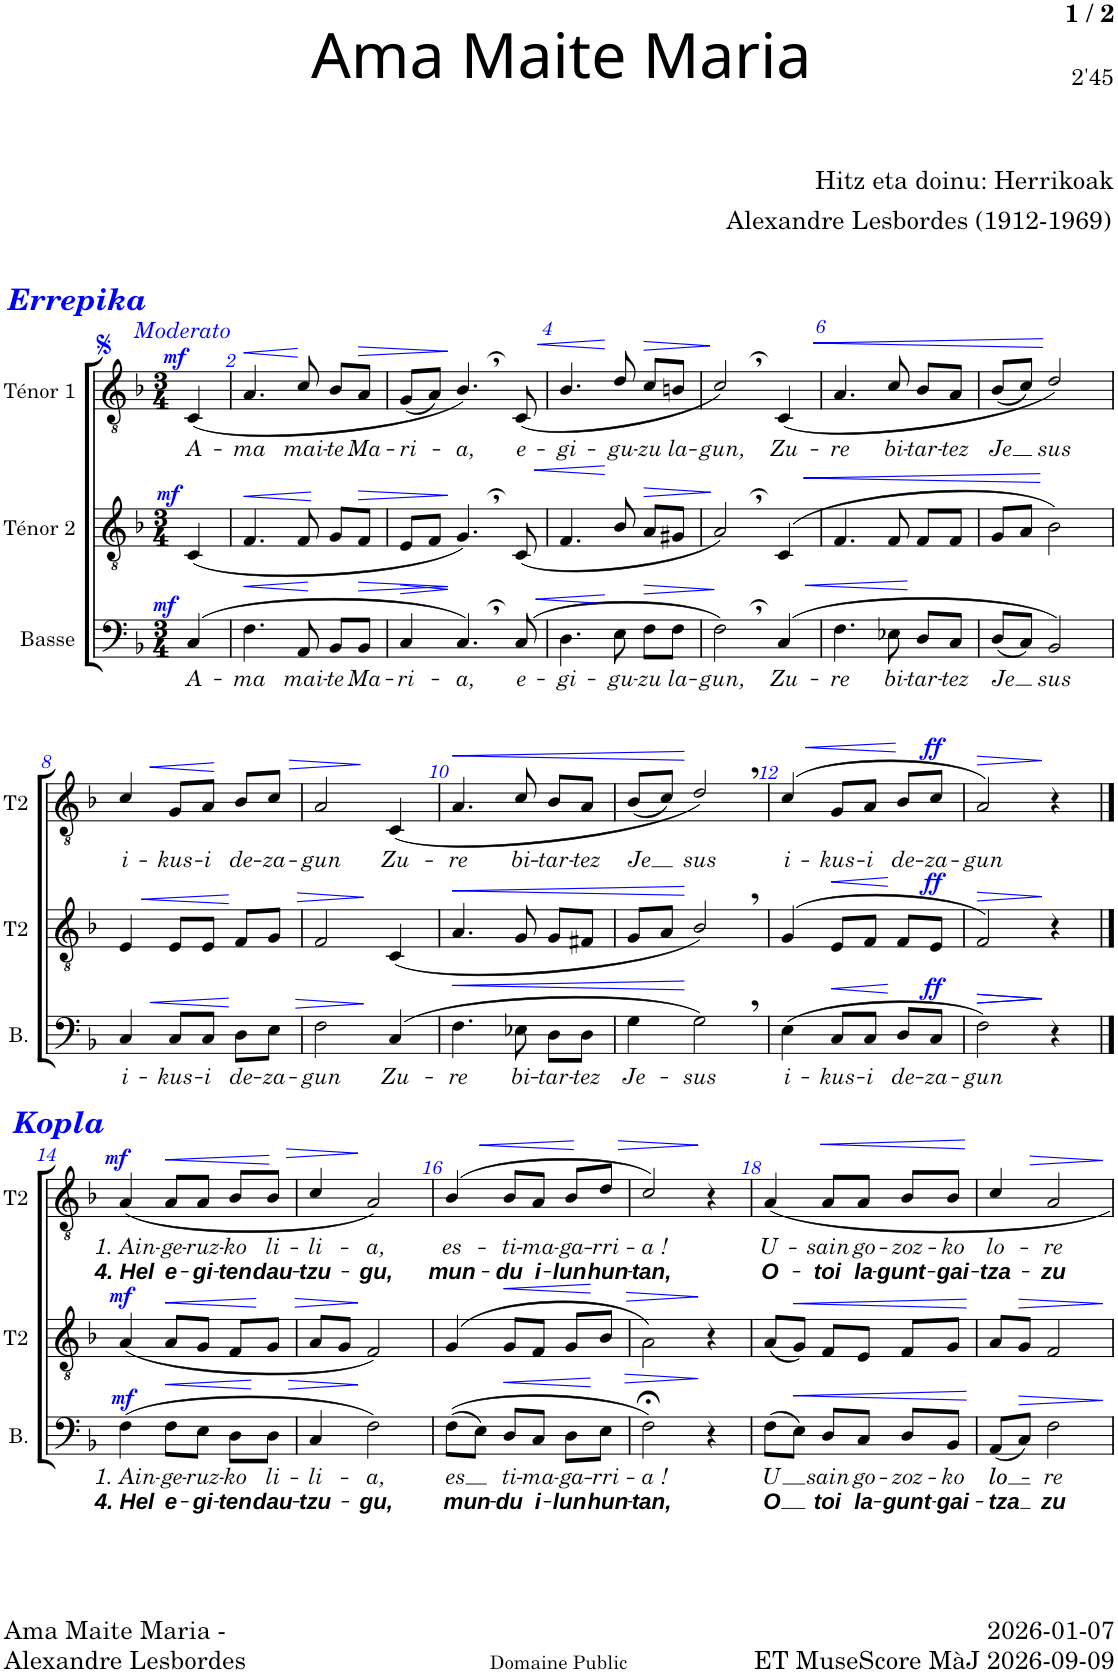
**kern	**text	**text	**dynam	**kern	**dynam	**kern	**text	**text	**dynam
*part3	*part3	*part3	*part3	*part2	*part2	*part1	*part1	*part1	*part1
*staff3	*staff3	*staff3	*staff3	*staff2	*staff2	*staff1	*staff1	*staff1	*staff1
*I"Basse	*	*	*	*I"Ténor 2	*	*I"Ténor 1	*	*	*
*I'B.	*	*	*	*I'T2	*	*I'T2	*	*	*
*clefF4	*	*	*	*clefGv2	*	*clefGv2	*	*	*
*k[b-]	*	*	*	*k[b-]	*	*k[b-]	*	*	*
*M3/4	*	*	*	*M3/4	*	*M3/4	*	*	*
=1	=1	=1	=1	=1	=1	=1	=1	=1	=1
!	!	!	!	!	!	!LO:TX:a:i:color=#0000FF:t=Moderato	!	!	!
!	!	!	!	!	!	!LO:TX:a:Bi:color=#0000FF:t=Errepika	!	!	!
!	!LO:LY:b	!	!LO:DY:a	!	!LO:DY:a	!	!LO:LY:b	!	!LO:DY:a
(4C/	A-	.	mf	(4C/	mf	(4C/	A-	.	mf
=2	=2	=2	=2	=2	=2	=2	=2	=2	=2
!	!LO:LY:b	!	!LO:HP:b	!	!LO:HP:b	!	!LO:LY:b	!	!LO:HP:b
4.F\	-ma	.	<	4.F/	<	4.A/	-ma	.	<
!	!LO:LY:b	!	!	!	!	!	!LO:LY:b	!	!
8AA/	mai-	.	[	8F/	[	8c/	mai-	.	.
!	!LO:LY:b	!	!	!	!	!	!LO:LY:b	!	!
8BB-/L	-te	.	.	8G/L	.	8B-/L	-te	.	[
!	!LO:LY:b	!	!LO:HP:b	!	!LO:HP:b	!	!LO:LY:b	!	!LO:HP:b
8BB-/J	Ma-	.	>	8F/J	>	8A/J	Ma-	.	>
=3	=3	=3	=3	=3	=3	=3	=3	=3	=3
!	!LO:LY:b	!	!LO:HP:b	!	!	!	!LO:LY:b	!	!
4C/	-ri-	.	>	8E/L	.	(8G/L	-ri-	.	.
.	.	.	.	8F/J	.	8A/J)	.	.	.
!	!LO:LY:b	!	!	!	!	!	!LO:LY:b	!	!
4.C,/)	-a,	.	] ]	4.G,/)	]	4.B-,/)	-a,	.	]
!	!LO:LY:b	!	!LO:HP:b	!	!LO:HP:b	!	!LO:LY:b	!	!LO:HP:b
(8C/	e-	.	<	(8C/	<	(8C/	e-	.	<
=4	=4	=4	=4	=4	=4	=4	=4	=4	=4
!	!LO:LY:b	!	!	!	!	!	!LO:LY:b	!	!
4.D\	-gi-	.	.	4.F/	.	4.B-/	-gi-	.	.
!	!LO:LY:b	!	!	!	!	!	!LO:LY:b	!	!
8E\	-gu-	.	[	8B-/	[	8d/	-gu-	.	[
!	!LO:LY:b	!	!LO:HP:b	!	!LO:HP:b	!	!LO:LY:b	!	!LO:HP:b
8F\L	-zu	.	>	8A/L	>	8c/L	-zu	.	>
!	!LO:LY:b	!	!	!	!	!	!LO:LY:b	!	!
8F\J	la-	.	.	8G#X/J	.	8Bn/J	la-	.	.
.	.	.	]	.	]	.	.	.	]
=5	=5	=5	=5	=5	=5	=5	=5	=5	=5
!	!LO:LY:b	!	!	!	!	!	!LO:LY:b	!	!
2F,\)	-gun,	.	.	2A,/)	.	2c,/)	-gun,	.	.
!	!LO:LY:b	!	!LO:HP:b	!	!LO:HP:b	!	!LO:LY:b	!	!LO:HP:b
(4C/	Zu-	.	<	(4C/	<	(4C/	Zu-	.	<
=6	=6	=6	=6	=6	=6	=6	=6	=6	=6
!	!LO:LY:b	!	!	!	!	!	!LO:LY:b	!	!
4.F\	-re	.	.	4.F/	.	4.A/	-re	.	.
!	!LO:LY:b	!	!	!	!	!	!LO:LY:b	!	!
8E-X\	bi-	.	.	8F/	.	8c/	bi-	.	.
!	!LO:LY:b	!	!	!	!	!	!LO:LY:b	!	!
8D/L	-tar-	.	[	8F/L	.	8B-/L	-tar-	.	.
!	!LO:LY:b	!	!	!	!	!	!LO:LY:b	!	!
8C/J	-tez	.	.	8F/J	.	8A/J	-tez	.	.
=7	=7	=7	=7	=7	=7	=7	=7	=7	=7
!	!LO:LY:b	!	!	!	!	!	!LO:LY:b	!	!
(8D/L	Je	.	.	8G/L	.	(8B-/L	Je	.	.
8C/J)	.	.	.	8A/J	.	8c/J)	.	.	[
!	!LO:LY:b	!	!	!	!	!	!LO:LY:b	!	!
2BB-/)	sus	.	.	2B-\)	[	2d/)	sus	.	.
!!LO:LB:g=z
=8	=8	=8	=8	=8	=8	=8	=8	=8	=8
!	!LO:LY:b	!	!	!	!LO:HP:b	!	!LO:LY:b	!	!
4C/	i-	.	.	4E/	<	4c/	i-	.	.
!	!LO:LY:b	!	!LO:HP:b	!	!	!	!LO:LY:b	!	!LO:HP:b
8C/L	-kus-	.	<	8E/L	.	8G/L	-kus-	.	<
!	!LO:LY:b	!	!	!	!	!	!LO:LY:b	!	!
8C/J	-i	.	.	8E/J	.	8A/J	-i	.	.
!	!LO:LY:b	!	!	!	!	!	!LO:LY:b	!	!
8D\L	de-	.	[	8F/L	[	8B-/L	de-	.	[
!	!LO:LY:b	!	!	!	!	!	!LO:LY:b	!	!
8E\J	-za-	.	.	8G/J	.	8c/J	-za-	.	.
=9	=9	=9	=9	=9	=9	=9	=9	=9	=9
!	!LO:LY:b	!	!LO:HP:b	!	!LO:HP:b	!	!LO:LY:b	!	!LO:HP:b
2F\	-gun	.	>	2F/	>	2A/	-gun	.	>
!	!LO:LY:b	!	!	!	!	!	!LO:LY:b	!	!
(4C/	Zu-	.	]	(4C/	]	(4C/	Zu-	.	]
=10	=10	=10	=10	=10	=10	=10	=10	=10	=10
!	!LO:LY:b	!	!LO:HP:b	!	!LO:HP:b	!	!LO:LY:b	!	!LO:HP:b
4.F\	-re	.	<	4.A/	<	4.A/	-re	.	<
!	!LO:LY:b	!	!	!	!	!	!LO:LY:b	!	!
8E-X\	bi-	.	.	8G/	.	8c/	bi-	.	.
!	!LO:LY:b	!	!	!	!	!	!LO:LY:b	!	!
8D\L	-tar-	.	.	8G/L	.	8B-/L	-tar-	.	.
!	!LO:LY:b	!	!	!	!	!	!LO:LY:b	!	!
8D\J	-tez	.	.	8F#X/J	.	8A/J	-tez	.	.
=11	=11	=11	=11	=11	=11	=11	=11	=11	=11
!	!LO:LY:b	!	!	!	!	!	!LO:LY:b	!	!
4G\	Je-	.	.	8G/L	.	(8B-/L	Je	.	.
.	.	.	.	8A/J	.	8c/J)	.	.	.
!	!LO:LY:b	!	!	!	!	!	!LO:LY:b	!	!
2G,\)	-sus	.	[	2B-,/)	[	2d,/)	sus	.	[
=12	=12	=12	=12	=12	=12	=12	=12	=12	=12
!	!LO:LY:b	!	!	!	!	!	!LO:LY:b	!	!
(4E\	i-	.	.	(>4G/	.	(>4c/	i-	.	.
!	!LO:LY:b	!	!LO:HP:b	!	!LO:HP:b	!	!LO:LY:b	!	!LO:HP:b
8C/L	-kus-	.	<	8E/L	<	8G/L	-kus-	.	<
!	!LO:LY:b	!	!	!	!	!	!LO:LY:b	!	!
8C/J	-i	.	.	8F/J	.	8A/J	-i	.	.
!	!LO:LY:b	!	!	!	!	!	!LO:LY:b	!	!
8D/L	de-	.	[	8F/L	[	8B-/L	de-	.	[
!	!LO:LY:b	!	!LO:DY:a	!	!LO:DY:a	!	!LO:LY:b	!	!LO:DY:a
8C/J	-za-	.	ff	8E/J	ff	8c/J	-za-	.	ff
=13	=13	=13	=13	=13	=13	=13	=13	=13	=13
!	!LO:LY:b	!	!LO:HP:b	!	!	!	!	!	!
!	!	!	!LO:HP:n=1:b	!	!LO:HP:b	!	!LO:LY:b	!	!LO:HP:b
2F\)	-gun	.	> >	2F/)	>	2A/)	-gun	.	>
4r	.	.	]	4r	]	4r	.	.	]
.	.	.	]	.	.	.	.	.	.
!!LO:LB:g=z
==14	==14	==14	==14	==14	==14	==14	==14	==14	==14
!	!	!	!	!	!	!LO:TX:a:Bi:color=#0000FF:t=Kopla	!	!	!
!	!LO:LY:b	!LO:LY:b	!LO:DY:a	!	!LO:DY:a	!	!LO:LY:b	!LO:LY:b	!LO:DY:a
(4F\	1. Ain-	4. Hel	mf	(4A/	mf	(4A/	1. Ain-	4. Hel	mf
!	!LO:LY:b	!LO:LY:b	!LO:HP:b	!	!LO:HP:b	!	!LO:LY:b	!LO:LY:b	!LO:HP:b
8F\L	-ge-	e-	<	8A/L	<	8A/L	-ge-	e-	<
!	!LO:LY:b	!LO:LY:b	!	!	!	!	!LO:LY:b	!LO:LY:b	!
8E\J	-ruz-	-gi-	.	8G/J	.	8A/J	-ruz-	-gi-	.
!	!LO:LY:b	!LO:LY:b	!	!	!	!	!LO:LY:b	!LO:LY:b	!
8D\L	-ko	-ten	.	8F/L	.	8B-/L	-ko	-ten	.
!	!LO:LY:b	!LO:LY:b	!	!	!	!	!LO:LY:b	!LO:LY:b	!
8D\J	li-	dau-	[	8G/J	[	8B-/J	li-	dau-	[
=15	=15	=15	=15	=15	=15	=15	=15	=15	=15
!	!LO:LY:b	!LO:LY:b	!LO:HP:b	!	!LO:HP:b	!	!LO:LY:b	!LO:LY:b	!LO:HP:b
4C/	-li-	-tzu-	>	8A/L	>	4c/	-li-	-tzu-	>
.	.	.	.	8G/J	.	.	.	.	.
!	!LO:LY:b	!LO:LY:b	!	!	!	!	!LO:LY:b	!LO:LY:b	!
2F\)	-a,	-gu,	]	2F/)	]	2A/)	-a,	-gu,	]
=16	=16	=16	=16	=16	=16	=16	=16	=16	=16
!	!LO:LY:b	!LO:LY:b	!	!	!	!	!LO:LY:b	!LO:LY:b	!LO:HP:b
((8F\L	-es	mun-	.	(>4G/	.	(>4B-/	es-	mun-	<
8E\J)	.	.	.	.	.	.	.	.	.
!	!LO:LY:b	!LO:LY:b	!LO:HP:b	!	!LO:HP:b	!	!LO:LY:b	!LO:LY:b	!
8D/L	ti-	-du	<	8G/L	<	8B-/L	-ti-	-du	.
!	!LO:LY:b	!LO:LY:b	!	!	!	!	!LO:LY:b	!LO:LY:b	!
8C/J	-ma-	i-	.	8F/J	.	8A/J	-ma-	i-	.
!	!LO:LY:b	!LO:LY:b	!	!	!	!	!LO:LY:b	!LO:LY:b	!
8D\L	-ga-	-lun	.	8G/L	.	8B-/L	-ga-	-lun	.
!	!LO:LY:b	!LO:LY:b	!	!	!	!	!LO:LY:b	!LO:LY:b	!
8E\J	-rri-	hun-	[	8B-/J	[	8d/J	-rri-	hun-	[
=17	=17	=17	=17	=17	=17	=17	=17	=17	=17
!	!LO:LY:b	!LO:LY:b	!LO:HP:b	!	!LO:HP:b	!	!LO:LY:b	!LO:LY:b	!LO:HP:b
2F;<\)	-a !	-tan,	>	2A\)	>	2c/)	-a !	-tan,	>
4r	.	.	]	4r	]	4r	.	.	]
=18	=18	=18	=18	=18	=18	=18	=18	=18	=18
!	!LO:LY:b	!LO:LY:b	!	!	!	!	!LO:LY:b	!LO:LY:b	!
(8F\L	-U	-O	.	(8A/L	.	4A/	U-	O-	.
!	!	!	!LO:HP:b	!	!LO:HP:b	!	!	!	!
8E\J)	.	.	<	8G/J)	<	.	.	.	.
!	!LO:LY:b	!LO:LY:b	!	!	!	!	!LO:LY:b	!LO:LY:b	!LO:HP:b
8D/L	sain	toi	.	8F/L	.	8A/L	-sain	-toi	<
!	!LO:LY:b	!LO:LY:b	!	!	!	!	!LO:LY:b	!LO:LY:b	!
8C/J	go-	la-	.	8E/J	.	8A/J	go-	la-	.
!	!LO:LY:b	!LO:LY:b	!	!	!	!	!LO:LY:b	!LO:LY:b	!
8D/L	-zoz-	-gunt-	.	8F/L	.	8B-/L	-zoz-	-gunt-	.
!	!LO:LY:b	!LO:LY:b	!	!	!	!	!LO:LY:b	!LO:LY:b	!
8BB-/J	-ko	-gai-	.	8G/J	.	8B-/J	-ko	-gai-	.
.	.	.	[	.	[	.	.	.	[
=19	=19	=19	=19	=19	=19	=19	=19	=19	=19
!	!LO:LY:b	!LO:LY:b	!	!	!	!	!LO:LY:b	!LO:LY:b	!
(8AA/L	lo-	-tza	.	8A/L	.	4c/	lo-	-tza-	.
!	!	!	!LO:HP:b	!	!LO:HP:b	!	!	!	!
8C/J)	.	.	>	8G/J	>	.	.	.	.
!	!LO:LY:b	!LO:LY:b	!	!	!	!	!LO:LY:b	!LO:LY:b	!LO:HP:b
2F\	re	zu	.	2F/	.	2A/	-re	-zu	>
.	.	.	]	.	]	.	.	.	]
=	=	=	=	=	=	=	=	=	=
*-	*-	*-	*-	*-	*-	*-	*-	*-	*-
